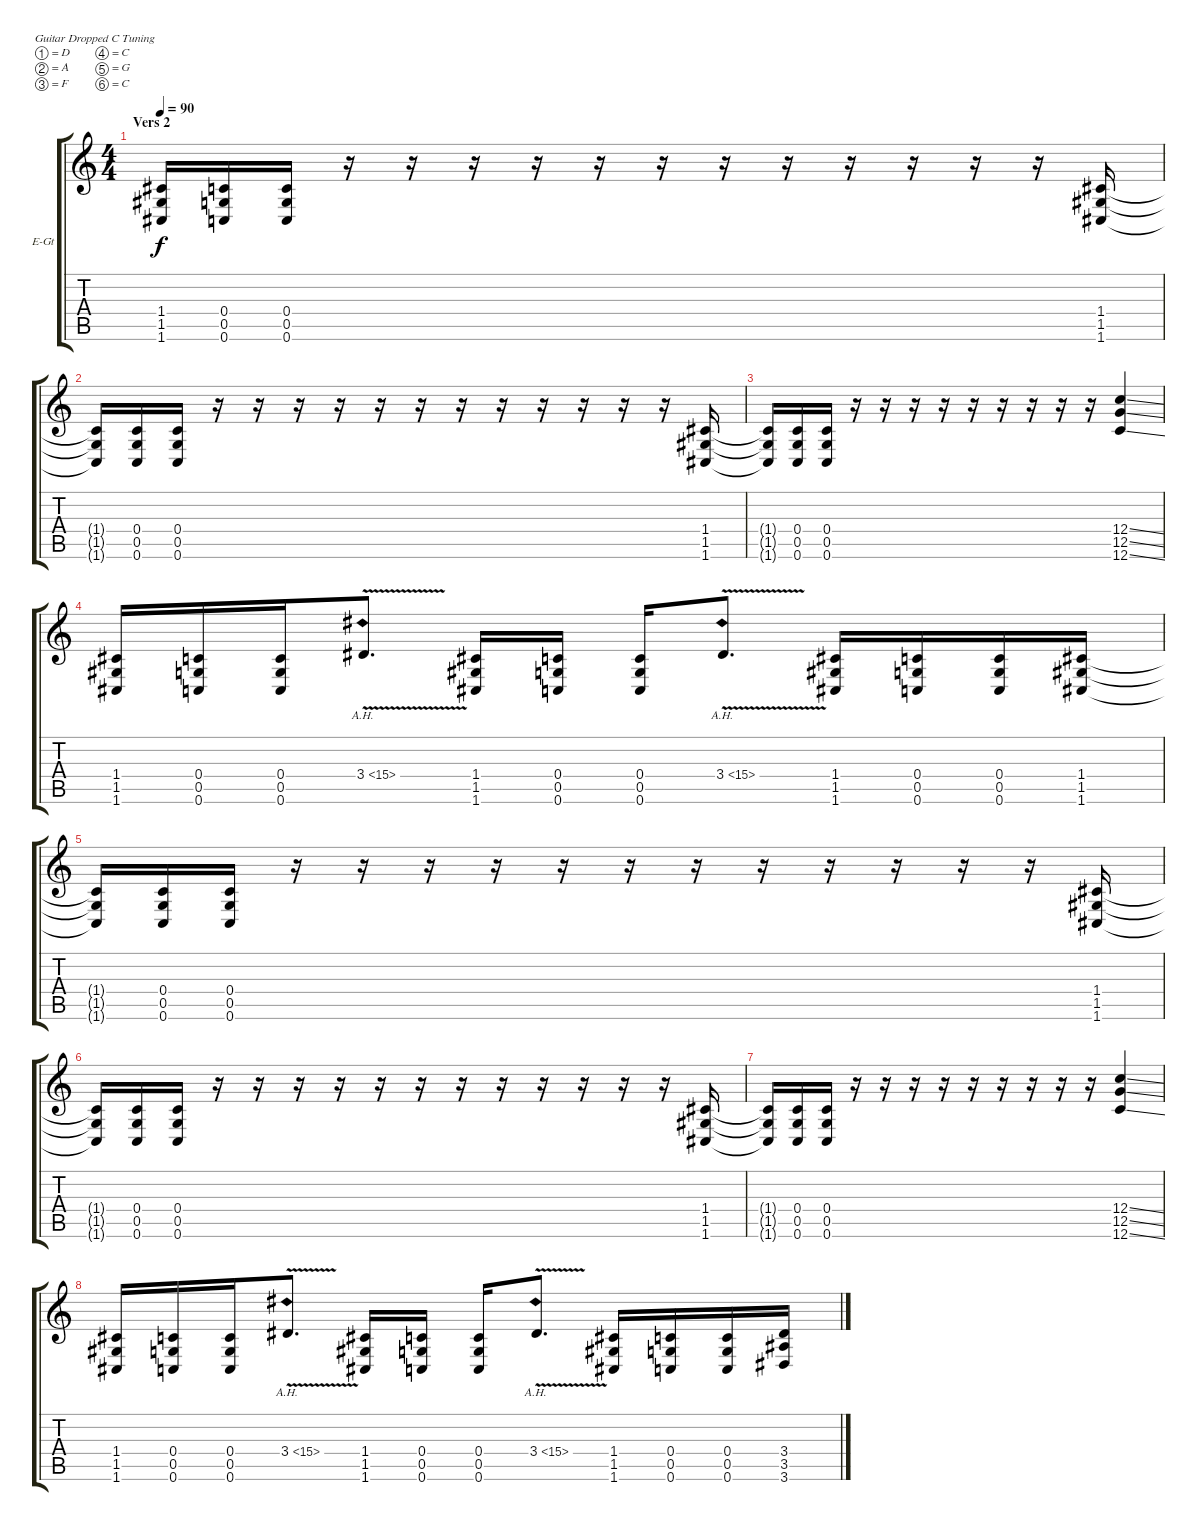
\bracketExtendMode groupsimilarinstruments
\firstSystemTrackNameOrientation horizontal
\otherSystemsTrackNameOrientation horizontal
\track ("Matthew Tuck" "E-Gt") {instrument overdrivenguitar}
\staff {score tabs}
\tuning (D4 A3 F3 C3 G2 C2)
\ts (4 4)
\section ("" "Vers 2")
\tempo 90
\clef g2
\ks c
(1.5{t} 1.6{t} 1.4{t}).16{dy f} (0.5 0.6 0.4).16 (0.5 0.6 0.4).16 r.16 r.16 r.16 r.16 r.16 r.16 r.16 r.16 r.16 r.16 r.16 r.16 (1.5 1.6 1.4).16 |
(1.5{t} 1.6{t} 1.4{t}).16 (0.5 0.6 0.4).16 (0.5 0.6 0.4).16 r.16 r.16 r.16 r.16 r.16 r.16 r.16 r.16 r.16 r.16 r.16 r.16 (1.5 1.6 1.4).16 |
(1.5{t} 1.6{t} 1.4{t}).16 (0.5 0.6 0.4).16 (0.5 0.6 0.4).16 r.16 r.16 r.16 r.16 r.16 r.16 r.16 r.16 r.16 (12.5{ss} 12.6{ss} 12.4{ss}).4 |
(1.5 1.6 1.4).16 (0.5 0.6 0.4).16 (0.5 0.6 0.4).16 3.4{ah 12 v}.8{d} (1.5 1.6 1.4).16 (0.5 0.6 0.4).16 (0.5 0.6 0.4).16 3.4{ah 12 v}.8{d} (1.5 1.6 1.4).16 (0.5 0.6 0.4).16 (0.5 0.6 0.4).16 (1.5 1.6 1.4).16 |
(1.5{t} 1.6{t} 1.4{t}).16 (0.5 0.6 0.4).16 (0.5 0.6 0.4).16 r.16 r.16 r.16 r.16 r.16 r.16 r.16 r.16 r.16 r.16 r.16 r.16 (1.5 1.6 1.4).16 |
(1.5{t} 1.6{t} 1.4{t}).16 (0.5 0.6 0.4).16 (0.5 0.6 0.4).16 r.16 r.16 r.16 r.16 r.16 r.16 r.16 r.16 r.16 r.16 r.16 r.16 (1.5 1.6 1.4).16 |
(1.5{t} 1.6{t} 1.4{t}).16 (0.5 0.6 0.4).16 (0.5 0.6 0.4).16 r.16 r.16 r.16 r.16 r.16 r.16 r.16 r.16 r.16 (12.5{ss} 12.6{ss} 12.4{ss}).4 |
(1.5 1.6 1.4).16 (0.5 0.6 0.4).16 (0.5 0.6 0.4).16 3.4{ah 12 v}.8{d} (1.5 1.6 1.4).16 (0.5 0.6 0.4).16 (0.5 0.6 0.4).16 3.4{ah 12 v}.8{d} (1.5 1.6 1.4).16 (0.5 0.6 0.4).16 (0.5 0.6 0.4).16 (3.5 3.6 3.4).16
